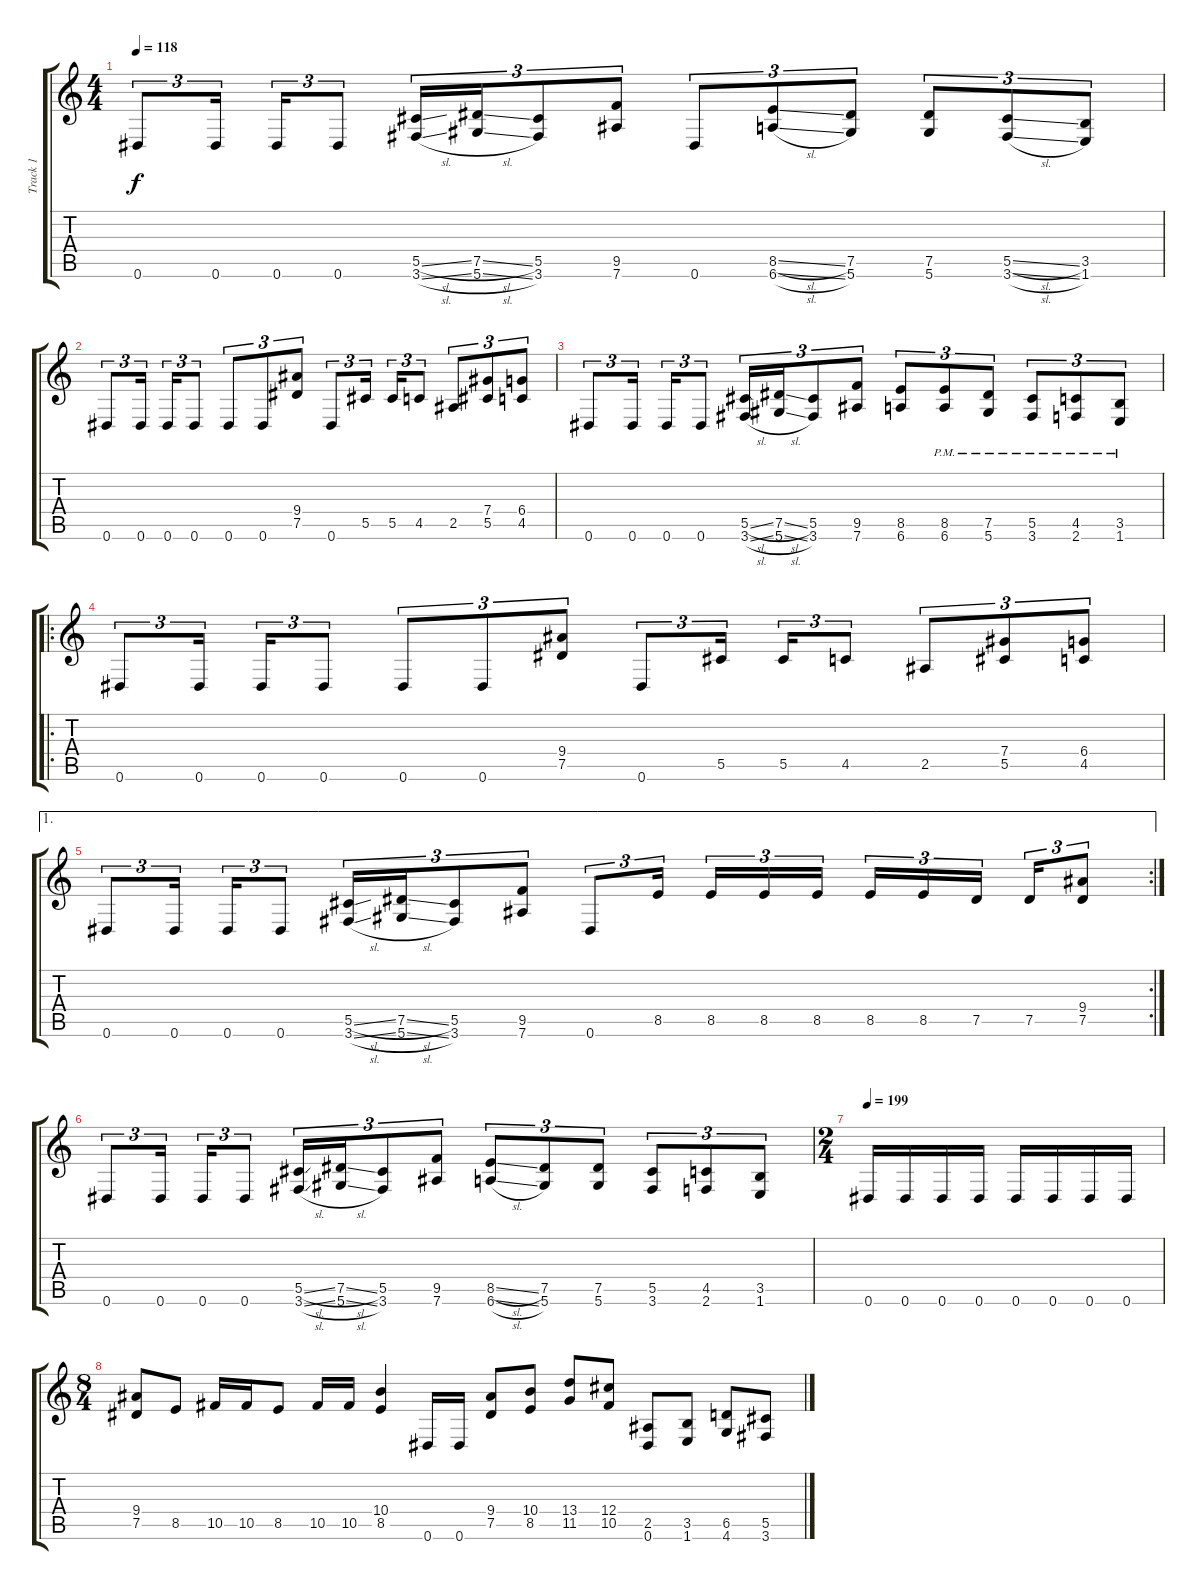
\track ("Track 1" "Track 1") {instrument distortionguitar}
\staff {score tabs}
\tuning (Eb4 Bb3 Gb3 Db3 Ab2 Eb2) {hide}
\ts (4 4)
\tempo 118
\clef g2
\ks c
0.6.8{tu (3 2) dy f} 0.6.16{tu (3 2)} 0.6.16{tu (3 2)} 0.6.8{tu (3 2)} (5.5{sl} 3.6{sl}).16{tu (3 2)} (7.5{sl} 5.6{sl}).16{tu (3 2)} (5.5 3.6).8{tu (3 2)} (9.5 7.6).8{tu (3 2)} 0.6.8{tu (3 2)} (8.5{sl} 6.6{sl}).8{tu (3 2)} (7.5 5.6).8{tu (3 2)} (7.5 5.6).8{tu (3 2)} (5.5{sl} 3.6{sl}).8{tu (3 2)} (3.5 1.6).8{tu (3 2)} |
0.6.8{tu (3 2)} 0.6.16{tu (3 2)} 0.6.16{tu (3 2)} 0.6.8{tu (3 2)} 0.6.8{tu (3 2)} 0.6.8{tu (3 2)} (9.4 7.5).8{tu (3 2)} 0.6.8{tu (3 2)} 5.5.16{tu (3 2)} 5.5.16{tu (3 2)} 4.5.8{tu (3 2)} 2.5.8{tu (3 2)} (7.4 5.5).8{tu (3 2)} (6.4 4.5).8{tu (3 2)} |
0.6.8{tu (3 2)} 0.6.16{tu (3 2)} 0.6.16{tu (3 2)} 0.6.8{tu (3 2)} (5.5{sl} 3.6{sl}).16{tu (3 2)} (7.5{sl} 5.6{sl}).16{tu (3 2)} (5.5 3.6).8{tu (3 2)} (9.5 7.6).8{tu (3 2)} (8.5 6.6).8{tu (3 2)} (8.5{pm} 6.6{pm}).8{tu (3 2)} (7.5{pm} 5.6{pm}).8{tu (3 2)} (5.5{pm} 3.6{pm}).8{tu (3 2)} (4.5{pm} 2.6{pm}).8{tu (3 2)} (3.5{pm} 1.6{pm}).8{tu (3 2)} |
\ro
0.6.8{tu (3 2)} 0.6.16{tu (3 2)} 0.6.16{tu (3 2)} 0.6.8{tu (3 2)} 0.6.8{tu (3 2)} 0.6.8{tu (3 2)} (9.4 7.5).8{tu (3 2)} 0.6.8{tu (3 2)} 5.5.16{tu (3 2)} 5.5.16{tu (3 2)} 4.5.8{tu (3 2)} 2.5.8{tu (3 2)} (7.4 5.5).8{tu (3 2)} (6.4 4.5).8{tu (3 2)} |
\ae 1
\rc 2
0.6.8{tu (3 2)} 0.6.16{tu (3 2)} 0.6.16{tu (3 2)} 0.6.8{tu (3 2)} (5.5{sl} 3.6{sl}).16{tu (3 2)} (7.5{sl} 5.6{sl}).16{tu (3 2)} (5.5 3.6).8{tu (3 2)} (9.5 7.6).8{tu (3 2)} 0.6.8{tu (3 2)} 8.5.16{tu (3 2)} 8.5.16{tu (3 2)} 8.5.16{tu (3 2)} 8.5.16{tu (3 2)} 8.5.16{tu (3 2)} 8.5.16{tu (3 2)} 7.5.16{tu (3 2)} 7.5.16{tu (3 2)} (9.4 7.5).8{tu (3 2)} |
0.6.8{tu (3 2)} 0.6.16{tu (3 2)} 0.6.16{tu (3 2)} 0.6.8{tu (3 2)} (5.5{sl} 3.6{sl}).16{tu (3 2)} (7.5{sl} 5.6{sl}).16{tu (3 2)} (5.5 3.6).8{tu (3 2)} (9.5 7.6).8{tu (3 2)} (8.5{sl} 6.6{sl}).8{tu (3 2)} (7.5 5.6).8{tu (3 2)} (7.5 5.6).8{tu (3 2)} (5.5 3.6).8{tu (3 2)} (4.5 2.6).8{tu (3 2)} (3.5 1.6).8{tu (3 2)} |
\ts (2 4)
\tempo 199
0.6.16 0.6.16 0.6.16 0.6.16 0.6.16 0.6.16 0.6.16 0.6.16 |
\ts (8 4)
(9.4 7.5).8 8.5.8 10.5.16 10.5.16 8.5.8 10.5.16 10.5.16 (10.4 8.5).4 0.6.16 0.6.16 (9.4 7.5).8 (10.4 8.5).8 (13.4 11.5).8 (12.4 10.5).8 (2.5 0.6).8 (3.5 1.6).8 (6.5 4.6).8 (5.5 3.6).8
